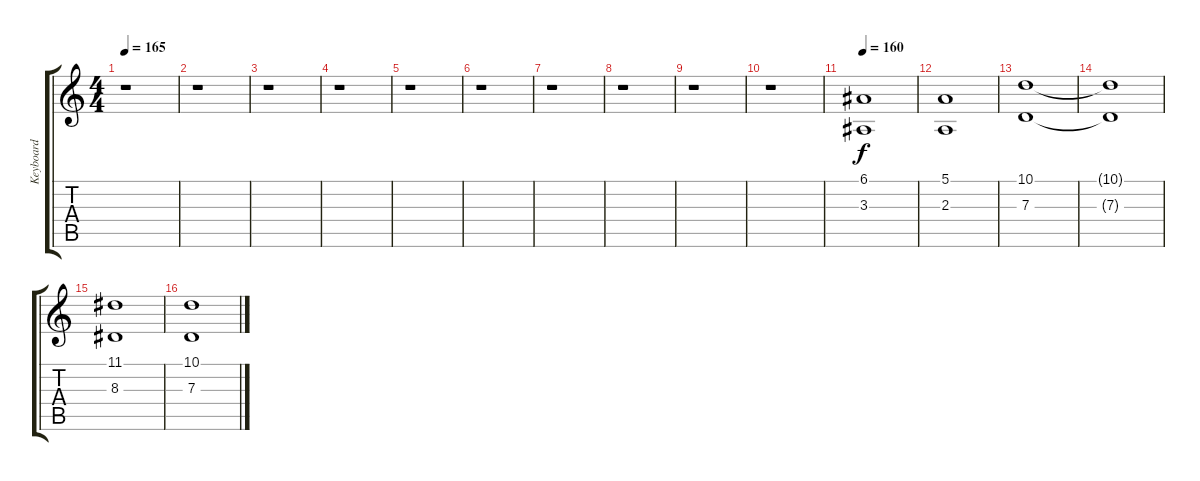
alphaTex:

\track ("Keyboard" "Keyboard") {instrument pad4choir}
\staff {score tabs}
\tuning (E4 B3 G3 D3 A2 E2) {hide}
\ts (4 4)
\tempo 165
\clef g2
\ks c
r.1{dy f} |
r.1 |
r.1 |
r.1 |
r.1 |
r.1 |
r.1 |
r.1 |
r.1 |
r.1 |
\tempo 160
(6.1 3.3).1{instrument pad4choir} |
(5.1 2.3).1 |
(10.1 7.3).1 |
(10.1{t} 7.3{t}).1 |
(11.1 8.3).1 |
(10.1 7.3).1
